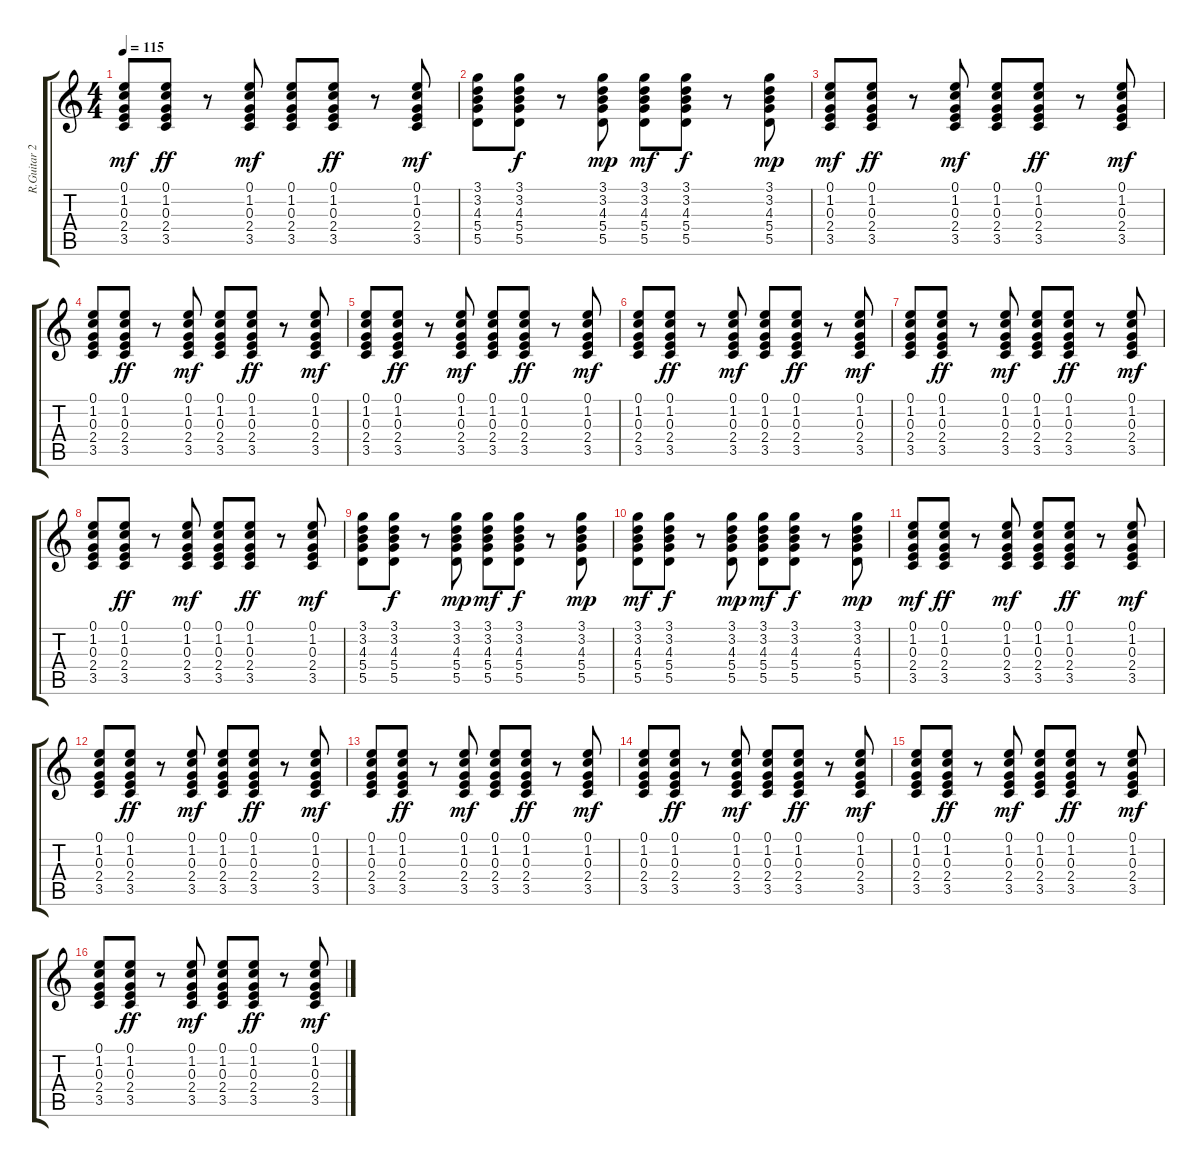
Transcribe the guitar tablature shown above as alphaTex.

\track ("R.Guitar 2" "R.Guitar 2") {instrument electricguitarclean}
\staff {score tabs}
\tuning (E4 B3 G3 D3 A2 E2) {hide}
\ts (4 4)
\tempo 115
\clef g2
\ks c
(0.1 1.2 0.3 2.4 3.5).8{dy mf} (0.1 1.2 0.3 2.4 3.5).8{dy ff} r.8 (0.1 1.2 0.3 2.4 3.5).8{dy mf} (0.1 1.2 0.3 2.4 3.5).8 (0.1 1.2 0.3 2.4 3.5).8{dy ff} r.8 (0.1 1.2 0.3 2.4 3.5).8{dy mf} |
(3.1 3.2 4.3 5.4 5.5).8 (3.1 3.2 4.3 5.4 5.5).8{dy f} r.8 (3.1 3.2 4.3 5.4 5.5).8{dy mp} (3.1 3.2 4.3 5.4 5.5).8{dy mf} (3.1 3.2 4.3 5.4 5.5).8{dy f} r.8 (3.1 3.2 4.3 5.4 5.5).8{dy mp} |
(0.1 1.2 0.3 2.4 3.5).8{dy mf} (0.1 1.2 0.3 2.4 3.5).8{dy ff} r.8 (0.1 1.2 0.3 2.4 3.5).8{dy mf} (0.1 1.2 0.3 2.4 3.5).8 (0.1 1.2 0.3 2.4 3.5).8{dy ff} r.8 (0.1 1.2 0.3 2.4 3.5).8{dy mf} |
(0.1 1.2 0.3 2.4 3.5).8 (0.1 1.2 0.3 2.4 3.5).8{dy ff} r.8 (0.1 1.2 0.3 2.4 3.5).8{dy mf} (0.1 1.2 0.3 2.4 3.5).8 (0.1 1.2 0.3 2.4 3.5).8{dy ff} r.8 (0.1 1.2 0.3 2.4 3.5).8{dy mf} |
(0.1 1.2 0.3 2.4 3.5).8 (0.1 1.2 0.3 2.4 3.5).8{dy ff} r.8 (0.1 1.2 0.3 2.4 3.5).8{dy mf} (0.1 1.2 0.3 2.4 3.5).8 (0.1 1.2 0.3 2.4 3.5).8{dy ff} r.8 (0.1 1.2 0.3 2.4 3.5).8{dy mf} |
(0.1 1.2 0.3 2.4 3.5).8 (0.1 1.2 0.3 2.4 3.5).8{dy ff} r.8 (0.1 1.2 0.3 2.4 3.5).8{dy mf} (0.1 1.2 0.3 2.4 3.5).8 (0.1 1.2 0.3 2.4 3.5).8{dy ff} r.8 (0.1 1.2 0.3 2.4 3.5).8{dy mf} |
(0.1 1.2 0.3 2.4 3.5).8 (0.1 1.2 0.3 2.4 3.5).8{dy ff} r.8 (0.1 1.2 0.3 2.4 3.5).8{dy mf} (0.1 1.2 0.3 2.4 3.5).8 (0.1 1.2 0.3 2.4 3.5).8{dy ff} r.8 (0.1 1.2 0.3 2.4 3.5).8{dy mf} |
(0.1 1.2 0.3 2.4 3.5).8 (0.1 1.2 0.3 2.4 3.5).8{dy ff} r.8 (0.1 1.2 0.3 2.4 3.5).8{dy mf} (0.1 1.2 0.3 2.4 3.5).8 (0.1 1.2 0.3 2.4 3.5).8{dy ff} r.8 (0.1 1.2 0.3 2.4 3.5).8{dy mf} |
(3.1 3.2 4.3 5.4 5.5).8 (3.1 3.2 4.3 5.4 5.5).8{dy f} r.8 (3.1 3.2 4.3 5.4 5.5).8{dy mp} (3.1 3.2 4.3 5.4 5.5).8{dy mf} (3.1 3.2 4.3 5.4 5.5).8{dy f} r.8 (3.1 3.2 4.3 5.4 5.5).8{dy mp} |
(3.1 3.2 4.3 5.4 5.5).8{dy mf} (3.1 3.2 4.3 5.4 5.5).8{dy f} r.8 (3.1 3.2 4.3 5.4 5.5).8{dy mp} (3.1 3.2 4.3 5.4 5.5).8{dy mf} (3.1 3.2 4.3 5.4 5.5).8{dy f} r.8 (3.1 3.2 4.3 5.4 5.5).8{dy mp} |
(0.1 1.2 0.3 2.4 3.5).8{dy mf} (0.1 1.2 0.3 2.4 3.5).8{dy ff} r.8 (0.1 1.2 0.3 2.4 3.5).8{dy mf} (0.1 1.2 0.3 2.4 3.5).8 (0.1 1.2 0.3 2.4 3.5).8{dy ff} r.8 (0.1 1.2 0.3 2.4 3.5).8{dy mf} |
(0.1 1.2 0.3 2.4 3.5).8 (0.1 1.2 0.3 2.4 3.5).8{dy ff} r.8 (0.1 1.2 0.3 2.4 3.5).8{dy mf} (0.1 1.2 0.3 2.4 3.5).8 (0.1 1.2 0.3 2.4 3.5).8{dy ff} r.8 (0.1 1.2 0.3 2.4 3.5).8{dy mf} |
(0.1 1.2 0.3 2.4 3.5).8 (0.1 1.2 0.3 2.4 3.5).8{dy ff} r.8 (0.1 1.2 0.3 2.4 3.5).8{dy mf} (0.1 1.2 0.3 2.4 3.5).8 (0.1 1.2 0.3 2.4 3.5).8{dy ff} r.8 (0.1 1.2 0.3 2.4 3.5).8{dy mf} |
(0.1 1.2 0.3 2.4 3.5).8 (0.1 1.2 0.3 2.4 3.5).8{dy ff} r.8 (0.1 1.2 0.3 2.4 3.5).8{dy mf} (0.1 1.2 0.3 2.4 3.5).8 (0.1 1.2 0.3 2.4 3.5).8{dy ff} r.8 (0.1 1.2 0.3 2.4 3.5).8{dy mf} |
(0.1 1.2 0.3 2.4 3.5).8 (0.1 1.2 0.3 2.4 3.5).8{dy ff} r.8 (0.1 1.2 0.3 2.4 3.5).8{dy mf} (0.1 1.2 0.3 2.4 3.5).8 (0.1 1.2 0.3 2.4 3.5).8{dy ff} r.8 (0.1 1.2 0.3 2.4 3.5).8{dy mf} |
(0.1 1.2 0.3 2.4 3.5).8 (0.1 1.2 0.3 2.4 3.5).8{dy ff} r.8 (0.1 1.2 0.3 2.4 3.5).8{dy mf} (0.1 1.2 0.3 2.4 3.5).8 (0.1 1.2 0.3 2.4 3.5).8{dy ff} r.8 (0.1 1.2 0.3 2.4 3.5).8{dy mf}
